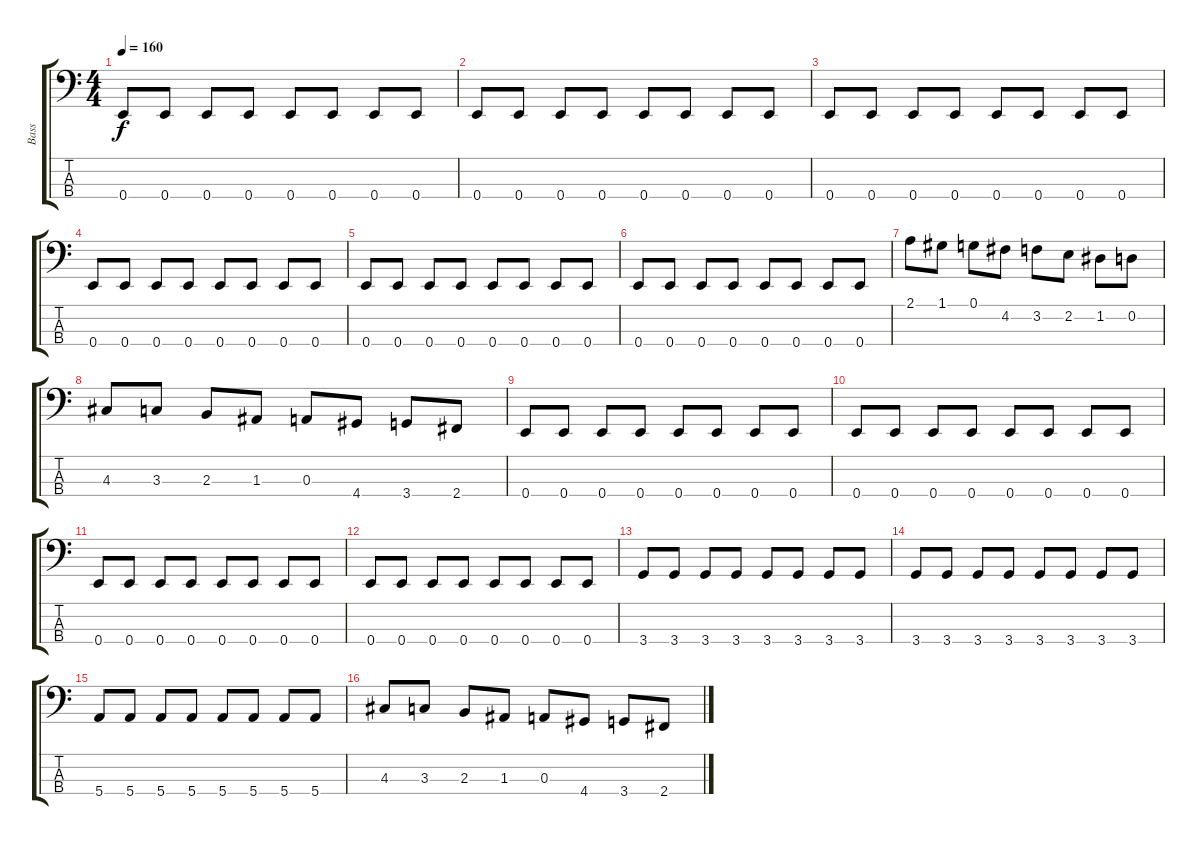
\track ("Bass" "Bass") {instrument electricbassfinger}
\staff {score tabs}
\tuning (G2 D2 A1 E1) {hide}
\ts (4 4)
\tempo 160
\clef f4
\ks c
0.4.8{dy f} 0.4.8 0.4.8 0.4.8 0.4.8 0.4.8 0.4.8 0.4.8 |
0.4.8 0.4.8 0.4.8 0.4.8 0.4.8 0.4.8 0.4.8 0.4.8 |
0.4.8 0.4.8 0.4.8 0.4.8 0.4.8 0.4.8 0.4.8 0.4.8 |
0.4.8 0.4.8 0.4.8 0.4.8 0.4.8 0.4.8 0.4.8 0.4.8 |
0.4.8 0.4.8 0.4.8 0.4.8 0.4.8 0.4.8 0.4.8 0.4.8 |
0.4.8 0.4.8 0.4.8 0.4.8 0.4.8 0.4.8 0.4.8 0.4.8 |
2.1.8 1.1.8 0.1.8 4.2.8 3.2.8 2.2.8 1.2.8 0.2.8 |
4.3.8 3.3.8 2.3.8 1.3.8 0.3.8 4.4.8 3.4.8 2.4.8 |
0.4.8 0.4.8 0.4.8 0.4.8 0.4.8 0.4.8 0.4.8 0.4.8 |
0.4.8 0.4.8 0.4.8 0.4.8 0.4.8 0.4.8 0.4.8 0.4.8 |
0.4.8 0.4.8 0.4.8 0.4.8 0.4.8 0.4.8 0.4.8 0.4.8 |
0.4.8 0.4.8 0.4.8 0.4.8 0.4.8 0.4.8 0.4.8 0.4.8 |
3.4.8 3.4.8 3.4.8 3.4.8 3.4.8 3.4.8 3.4.8 3.4.8 |
3.4.8 3.4.8 3.4.8 3.4.8 3.4.8 3.4.8 3.4.8 3.4.8 |
5.4.8 5.4.8 5.4.8 5.4.8 5.4.8 5.4.8 5.4.8 5.4.8 |
4.3.8 3.3.8 2.3.8 1.3.8 0.3.8 4.4.8 3.4.8 2.4.8
